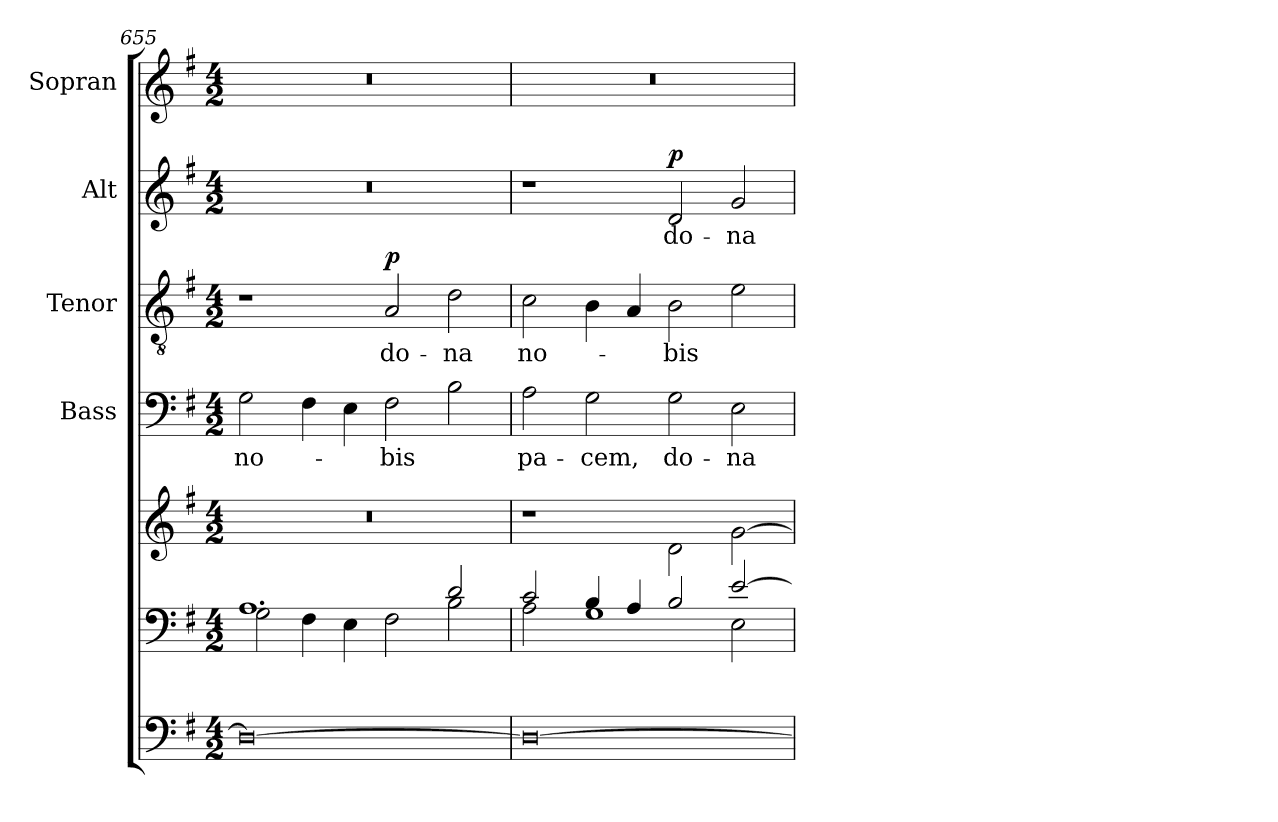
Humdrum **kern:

**kern	**kern	**kern	**kern	**text	**kern	**text	**dynam	**kern	**text	**dynam	**kern
*part6	*part5	*part5	*part4	*part4	*part3	*part3	*part3	*part2	*part2	*part2	*part1
*staff7	*staff6	*staff5	*staff4	*staff4	*staff3	*staff3	*staff3	*staff2	*staff2	*staff2	*staff1
*	*	*	*I"Bass	*	*I"Tenor	*	*	*I"Alt	*	*	*I"Sopran
*	*	*	*I'B.	*	*I'T.	*	*	*I'A.	*	*	*I'S.
*clefF4	*clefF4	*clefG2	*clefF4	*	*clefGv2	*	*	*clefG2	*	*	*clefG2
*k[f#]	*k[f#]	*k[f#]	*k[f#]	*	*k[f#]	*	*	*k[f#]	*	*	*k[f#]
*G:	*G:	*G:	*G:	*	*G:	*	*	*G:	*	*	*G:
*M4/2	*M4/2	*M4/2	*M4/2	*	*M4/2	*	*	*M4/2	*	*	*M4/2
=655	=655	=655	=655	=655	=655	=655	=655	=655	=655	=655	=655
*	*^	*	*	*	*	*	*	*	*	*	*
!	!	!	!	!	!LO:LY:b	!	!	!	!	!	!	!
0D_	1.A	2G\	0r	2G\	no-	1r	.	.	0r	.	.	0r
.	.	4F#\	.	4F#\	.	.	.	.	.	.	.	.
.	.	4E\	.	4E\	.	.	.	.	.	.	.	.
!	!	!	!	!	!LO:LY:b	!	!LO:LY:b	!LO:DY:a	!	!	!	!
.	.	2F#\	.	2F#\	-bis	2A/	do-	p	.	.	.	.
!	!	!	!	!	!	!	!LO:LY:b	!	!	!	!	!
.	2d/	2B\	.	2B\	.	2d\	-na	.	.	.	.	.
=656	=656	=656	=656	=656	=656	=656	=656	=656	=656	=656	=656	=656
!	!	!	!	!	!LO:LY:b	!	!LO:LY:b	!	!	!	!	!
0D_	2c/	2A\	1r	2A\	pa-	2c\	no-	.	1r	.	.	0r
!	!	!	!	!	!LO:LY:b	!	!	!	!	!	!	!
.	4B/	1G	.	2G\	-cem,	4B\	.	.	.	.	.	.
.	4A/	.	.	.	.	4A/	.	.	.	.	.	.
!	!	!	!	!	!LO:LY:b	!	!LO:LY:b	!	!	!LO:LY:b	!LO:DY:a	!
.	2B/	.	2d\	2G\	do-	2B\	-bis	.	2d/	do-	p	.
!	!	!	!	!	!LO:LY:b	!	!	!	!	!LO:LY:b	!	!
.	[>2e/	2E\	[<2g\	2E\	-na	2e\	.	.	2g/	-na	.	.
*	*v	*v	*	*	*	*	*	*	*	*	*	*
=	=	=	=	=	=	=	=	=	=	=	=
*-	*-	*-	*-	*-	*-	*-	*-	*-	*-	*-	*-
